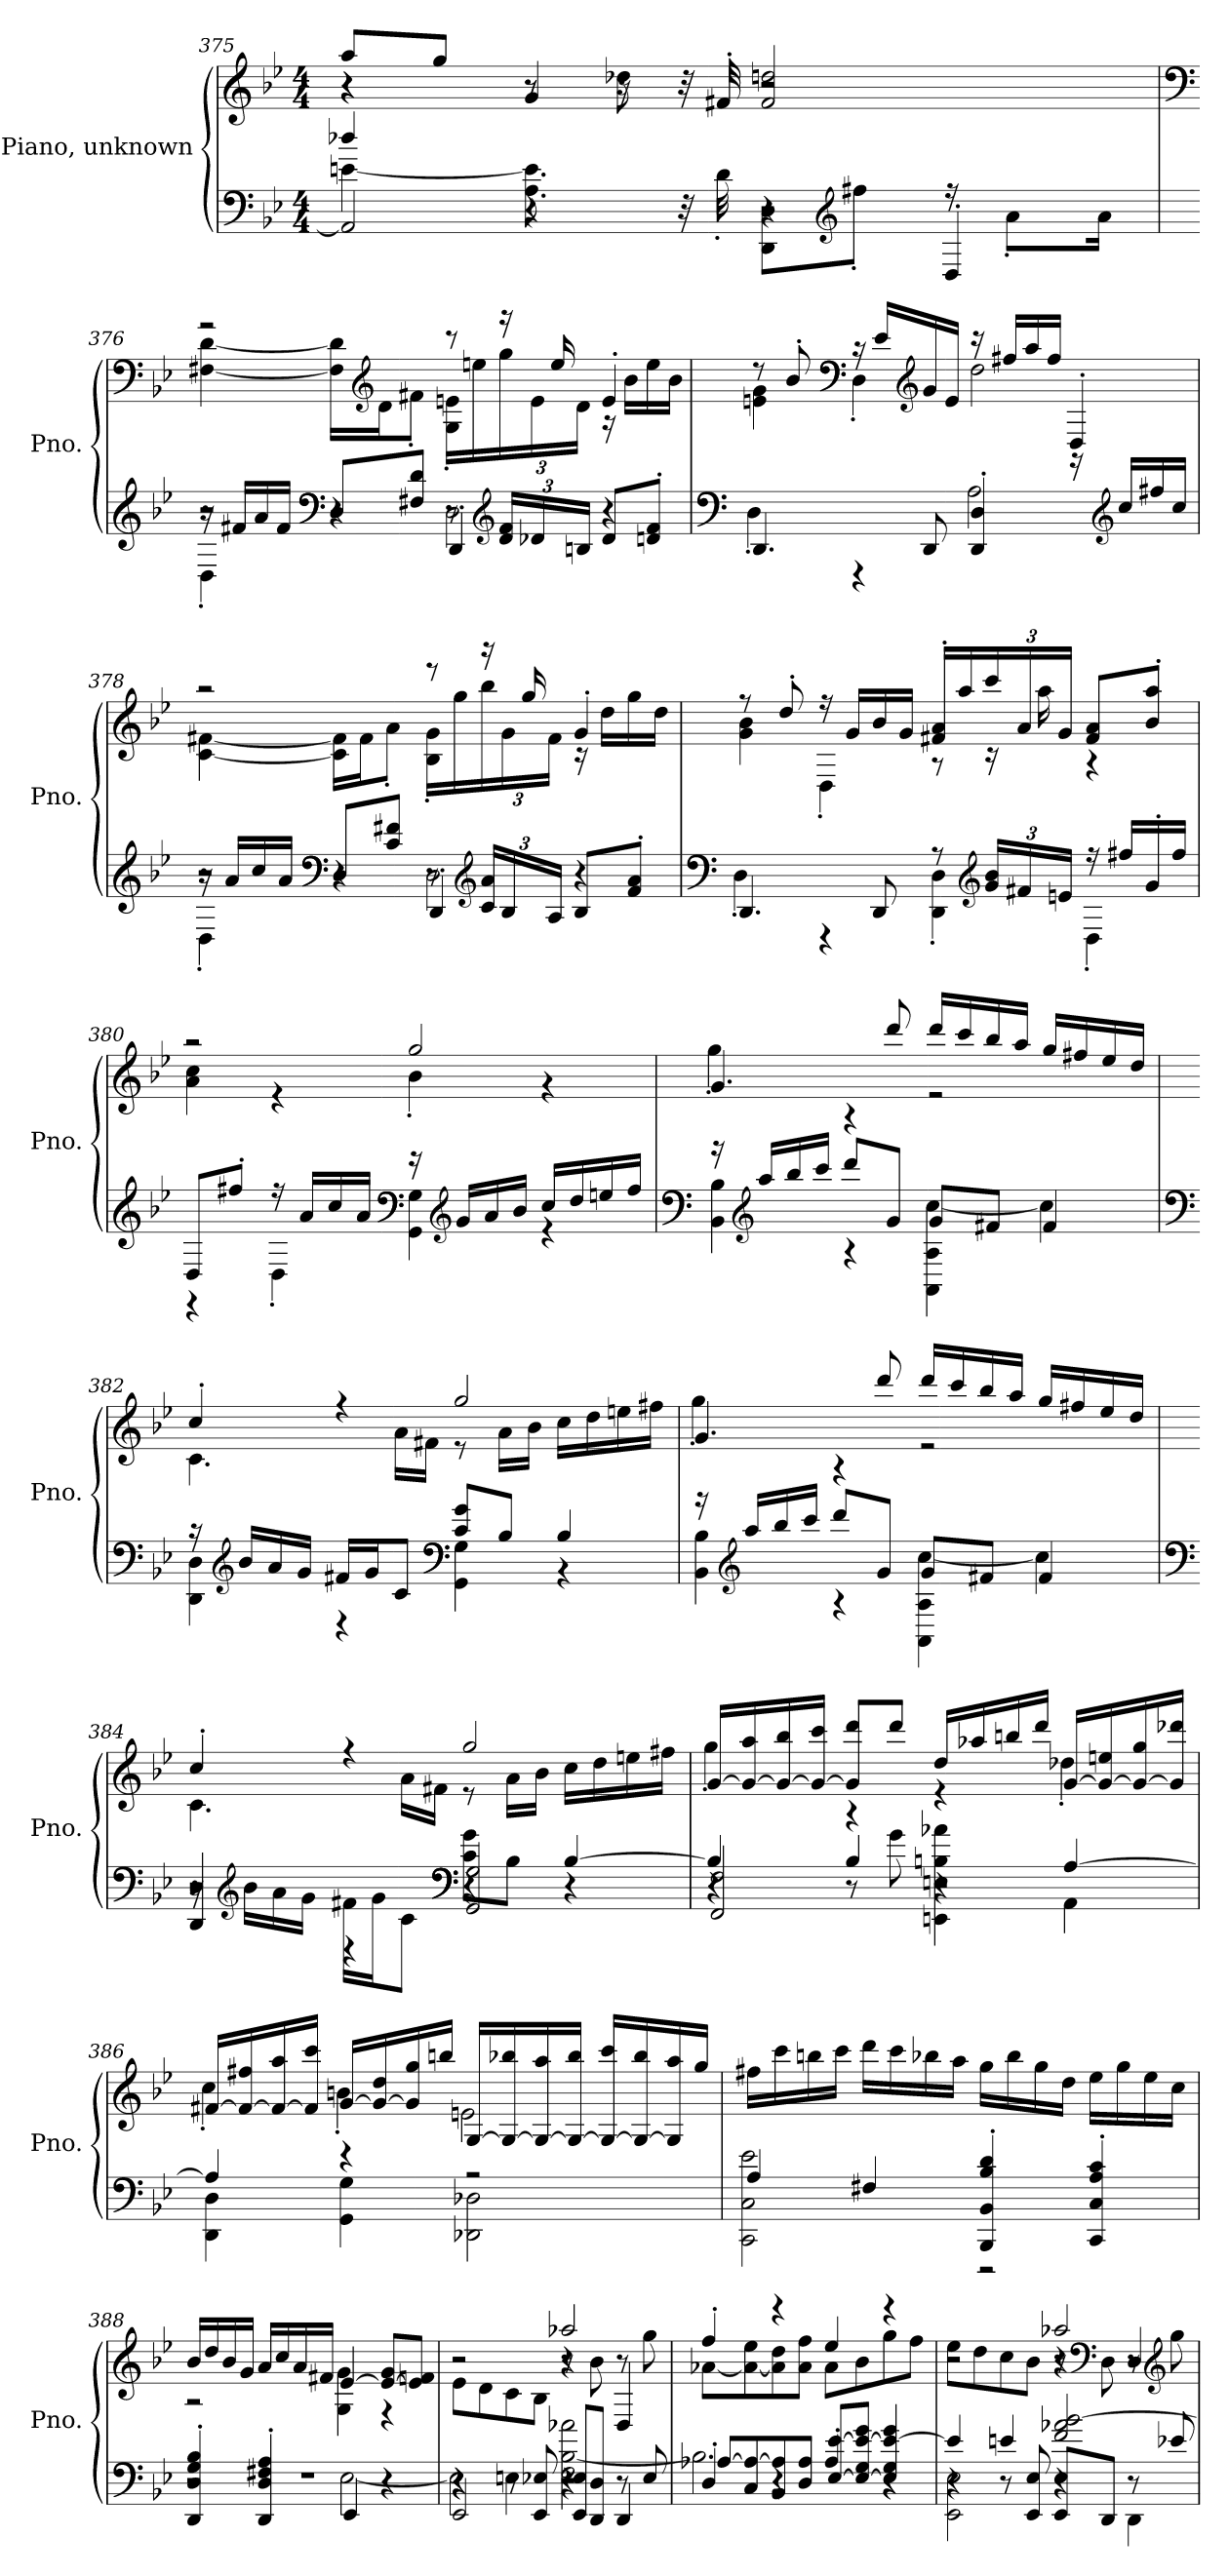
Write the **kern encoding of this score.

**kern	**kern
*part1	*part1
*staff2	*staff1
*I"Piano, unknown	*
*I'Pno.	*
*clefF4	*clefG2
*k[b-e-]	*k[b-e-]
*M4/4	*M4/4
=375	=375
*^	*^
*	*^	*	*^
4dd-X/	[4en\	2AA/]	8aa/L	4r	4r
.	.	.	8gg/J	.	.
4r	8.A\ 8.e\]	.	8r	8r	4g/
.	.	.	16r	8dd-X\	.
.	32r	.	32r	.	.
.	32d'\	.	32f#X'/	.	.
2r	8DD\ 8D\L	4r	2f#/ 2ddn/	2r	2r
*clefG2	*	*	*	*	*
.	8ff#X'\J	.	.	.	.
.	16r	4D'/	.	.	.
.	8a'\L	.	.	.	.
.	16a\Jk	.	.	.	.
*	*	*	*v	*v	*v
!!LO:LB:g=z
=376	=376	=376	=376
*	*	*	*clefF4
*	*	*	*^
16r	4D'\	2r	2r	[4F#X\ [4d\
16f#X/LL	.	.	.	.
16a/	.	.	.	.
16f#/JJ	.	.	.	.
*clefF4	*	*	*	*
8D/L	4r	.	.	16F#\] 16d\]LL
*	*	*	*clefG2	*
.	.	.	.	16d\J
8F#X/ 8d/J	.	.	.	8f#X'\J
8r	2D\	4DD'/	8r	16G\' 16en\'LL
.	.	.	.	16een\
*clefG2	*	*	*	*
*Xbrackettup	*	*	*	*Xbrackettup
24d/ 24f#/LL	.	.	16r	24gg\
24d-X/	.	.	.	24e\
.	.	.	16ee/	.
24Bn/JJ	.	.	.	24d\JJ
8d-/L	.	4r	4e'/	16r
.	.	.	.	16b-\LL
8dn/' 8f#/'J	.	.	.	16ee\
.	.	.	.	16b-\JJ
*v	*v	*v	*	*
!!LO:PB:g=z	!!
=377	=377	=377
*clefF4	*	*
*^	*	*
4.DD/	4D'\	8r	4en\ 4g\
.	.	8b-'/	.
*	*	*clefF4	*
.	4r	16r	4D'\
.	.	16e/LL	.
*	*	*clefG2	*
8DD/	.	16g/	.
.	.	16e/JJ	.
4DD/' 4D/'	2A\	16r	2dd\
.	.	16ff#X/LL	.
.	.	16aa/	.
.	.	16ff#/JJ	.
16r	.	4D'/	.
*clefG2	*	*	*
16cc/LL	.	.	.
16ff#X/	.	.	.
16cc/JJ	.	.	.
=378	=378	=378	=378
*	*^	*	*
16r	4D'\	2r	2r	[4c\ [4f#X\
16a/LL	.	.	.	.
16cc/	.	.	.	.
16a/JJ	.	.	.	.
*clefF4	*	*	*	*
8D/L	4r	.	.	16c\] 16f#\]LL
.	.	.	.	16f#\J
8c/ 8f#X/J	.	.	.	8a'\J
8r	2D\	4DD'/	8r	16B-\' 16g\'LL
.	.	.	.	16gg\
*clefG2	*	*	*	*
24c/ 24a/LL	.	.	16r	24bb-\
24B-/	.	.	.	24g\
.	.	.	16gg/	.
24A/JJ	.	.	.	24f#\JJ
8B-/L	.	4r	4g'/	16r
.	.	.	.	16dd\LL
8f#/' 8a/'J	.	.	.	16gg\
.	.	.	.	16dd\JJ
*v	*v	*v	*	*
!!LO:LB:g=z	!!
=379	=379	=379
*clefF4	*	*
*^	*	*
4.DD/	4D'\	8r	4g\ 4b-\
.	.	8dd'/	.
.	4r	16r	4D'\
.	.	16g/LL	.
8DD/	.	16b-/	.
.	.	16g/JJ	.
8r	4DD\' 4D\'	16f#X/' 16a/'LL	8r
.	.	16aa/	.
*clefG2	*	*	*
24g/ 24b-/LL	.	24ccc/	16r
24f#X/	.	24a/	.
.	.	.	16aa\
24en/JJ	.	24g/JJ	.
16r	4D'\	8f#/ 8a/L	4r
16ff#X/LL	.	.	.
16g'/	.	8b-/' 8aa/'J	.
16ff#/JJ	.	.	.
=380	=380	=380	=380
8D/L	4r	2r	4a\ 4cc\
8ff#X'/J	.	.	.
16r	4D'\	.	4r
16a/LL	.	.	.
16cc/	.	.	.
16a/JJ	.	.	.
*clefF4	*	*	*
16r	4GG\ 4G\	2gg/	4b-'\
*clefG2	*	*	*
16g/LL	.	.	.
16a/	.	.	.
16b-/JJ	.	.	.
16cc/LL	4r	.	4r
16dd/	.	.	.
16een/	.	.	.
16ff#/JJ	.	.	.
!!LO:LB:g=z	!!
=381	=381	=381	=381
*clefF4	*	*	*
16r	4BB-\ 4B-\	4.g/	4gg'\
*clefG2	*	*	*
16aa/LL	.	.	.
16bb-/	.	.	.
16ccc/JJ	.	.	.
8ddd/L	4r	.	4r
8g/J	.	8ddd/	.
8g/L	4AA\ 4A\ [4cc\	16ddd/LL	2r
.	.	16ccc/	.
8f#X/J	.	16bb-/	.
.	.	16aa/JJ	.
4f#/	4cc\]	16gg/LL	.
.	.	16ff#X/	.
.	.	16ee-/	.
.	.	16dd/JJ	.
=382	=382	=382	=382
*clefF4	*	*	*
16r	4DD\ 4D\	4cc'/	4.c\
*clefG2	*	*	*
16b-/LL	.	.	.
16a/	.	.	.
16g/JJ	.	.	.
16f#X/LL	4r	4r	.
16g/J	.	.	.
8c/J	.	.	16a\LL
.	.	.	16f#X\JJ
*clefF4	*	*	*
8c/ 8g/L	4GG\ 4G\	2gg/	8r
8B-/J	.	.	16a\LL
.	.	.	16b-\JJ
4B-/	4r	.	16cc\LL
.	.	.	16dd\
.	.	.	16een\
.	.	.	16ff#X\JJ
!!LO:LB:g=z	!!
=383	=383	=383	=383
16r	4BB-\ 4B-\	4.g/	4gg'\
*clefG2	*	*	*
16aa/LL	.	.	.
16bb-/	.	.	.
16ccc/JJ	.	.	.
8ddd/L	4r	.	4r
8g/J	.	8ddd/	.
8g/L	4AA\ 4A\ [4cc\	16ddd/LL	2r
.	.	16ccc/	.
8f#X/J	.	16bb-/	.
.	.	16aa/JJ	.
4f#/	4cc\]	16gg/LL	.
.	.	16ff#X/	.
.	.	16ee-/	.
.	.	16dd/JJ	.
*v	*v	*	*
=384	=384	=384
*clefF4	*	*
*^	*	*
*	*^	*	*
2r	16r	4DD/ 4D/	4cc'/	4.c\
*clefG2	*	*	*	*
.	16b-\LL	.	.	.
.	16a\	.	.	.
.	16g\JJ	.	.	.
.	16f#X\LL	4r	4r	.
.	16g\J	.	.	.
.	8c\J	.	.	16a\LL
.	.	.	.	16f#X\JJ
*clefF4	*	*	*	*
4r	8c\ 8g\L	2GG/ 2G/	2gg/	8r
.	8B-\J	.	.	16a\LL
.	.	.	.	16b-\JJ
[4B-/	4r	.	.	16cc\LL
.	.	.	.	16dd\
.	.	.	.	16een\
.	.	.	.	16ff#X\JJ
!!LO:LB:g=z	!!
=385	=385	=385	=385	=385
4B-/]	4r	2FF/ 2F/	[16g/LL	4gg'\
.	.	.	16g/_ 16aa/	.
.	.	.	16g/_ 16bb-/	.
.	.	.	16g/_ 16ccc/JJ	.
4B-/	8r	.	8g/] 8ddd/L	4r
.	8g\	.	8ddd/J	.
4r	4EEn\ 4En\ 4Bn\ 4a-X\	2r	16dd/LL	4r
.	.	.	16aa-X/	.
.	.	.	16bbn/	.
.	.	.	16ddd/JJ	.
[4A/	4AA\	.	[16g/LL	4dd-X'\
.	.	.	16g/_ 16een/	.
.	.	.	16g/_ 16gg/	.
.	.	.	16g/] 16ddd-X/JJ	.
*	*v	*v	*	*
!!LO:LB:g=z	!!
=386	=386	=386	=386
4A/]	4DD\ 4D\	[16f#X/LL	4cc'\
.	.	16f#/_ 16ff#X/	.
.	.	16f#/_ 16aa/	.
.	.	16f#/] 16ccc/JJ	.
4r	4GG\ 4G\	[16g/LL	4bn'\
.	.	16g/_ 16dd/	.
.	.	16g/] 16gg/	.
.	.	16bbn/JJ	.
2r	2DD-X\ 2D-X\	[16G/LL	2en\
.	.	16G/_ 16bb-X/	.
.	.	16G/_ 16aa/	.
.	.	16G/_ 16bb-/JJ	.
.	.	16G/_ 16ccc/LL	.
.	.	16G/_ 16bb-/	.
.	.	16G/] 16aa/	.
.	.	16gg/JJ	.
*	*	*v	*v
=387	=387	=387
4A/	2CC\ 2C\ 2e-\	16ff#X\LL
.	.	16ccc\
.	.	16bbn\
.	.	16ccc\JJ
4F#X/	.	16ddd\LL
.	.	16ccc\
.	.	16bb-X\
.	.	16aa\JJ
4BBB-/' 4BB-/' 4B-/' 4d/'	2r	16gg\LL
.	.	16bb-\
.	.	16gg\
.	.	16dd\JJ
4CC/' 4C/' 4A/' 4c/'	.	16ee-\LL
.	.	16gg\
.	.	16ee-\
.	.	16cc\JJ
!!LO:PB:g=z
=388	=388	=388
*	*^	*^
1r	2r	4DD/' 4D/' 4G/' 4B-/'	16b-/LL	2r
.	.	.	16dd/	.
.	.	.	16b-/	.
.	.	.	16g/JJ	.
.	.	4DD/' 4D/' 4F#X/' 4A/'	16a/LL	.
.	.	.	16cc/	.
.	.	.	16a/	.
.	.	.	16f#X/JJ	.
.	[2E-\	4EE-/	[4e-/	4G\ 4g\
.	.	4r	8e-/_ 8g/L	4r
.	.	.	8e-/] 8fn/J	.
=389	=389	=389	=389	=389
*	*	*^	*	*^
2EE-/	2E-\]	4r	4r	2r	8e-\L	2r
.	.	.	.	.	8d\	.
.	.	8r	4En\	.	8c\	.
.	.	8EE-/ 8E-X/	.	.	8B-\J	.
4r	2F\ [2B-\ 2a-X\	8EE-/ 8E-/L	2r	2aa-X/	8r	4r
.	.	8DD/ 8D/J	.	.	8b-\	.
4DD/	.	8r	.	.	8r	4D/
.	.	8E-/	.	.	8gg\	.
*	*	*v	*v	*	*	*
*	*	*	*	*v	*v
=390	=390	=390	=390	=390
4D'/	2.B-\]	[8A-X/L	4ff'/	[8a-X\L
.	.	8C/ 8A-/_	.	8a-\_ 8ee-\
4r	.	8BB-/ 8A-/]	4r	8a-\] 8dd\
.	.	8D/ 8A-/J	.	8a-\ 8ff\J
4A-'/	.	[8E-/ [8e-/L	4ee-/	8a-\L
.	.	8E-/_ 8G/ 8e-/_ 8g/J	.	8b-\
4r	4r	4E-/] 4G/ 4e-/_ 4g/	4r	8gg\
.	.	.	.	8ff\J
!!LO:LB:g=z
=391	=391	=391	=391	=391
*	*	*	*	*^
4r	2EE-\ 2E-\	4e-/]	2r	8ee-\L	2r
.	.	.	.	8dd\	.
4en/	.	8r	.	8cc\	.
.	.	8EE-/ 8E-/	.	8b-\J	.
2f/ 2a-X/ [2b-/	4r	8EE-/ 8E-/L	2aa-X/	8r	4r
*	*	*	*clefF4	*	*
.	.	8DD/J	.	8D\	.
.	4DD\	8r	.	8r	4D/
*	*	*	*clefG2	*	*
.	.	8e-X/	.	8gg\	.
*v	*v	*v	*	*	*
*	*v	*v	*v
=	=
*-	*-
